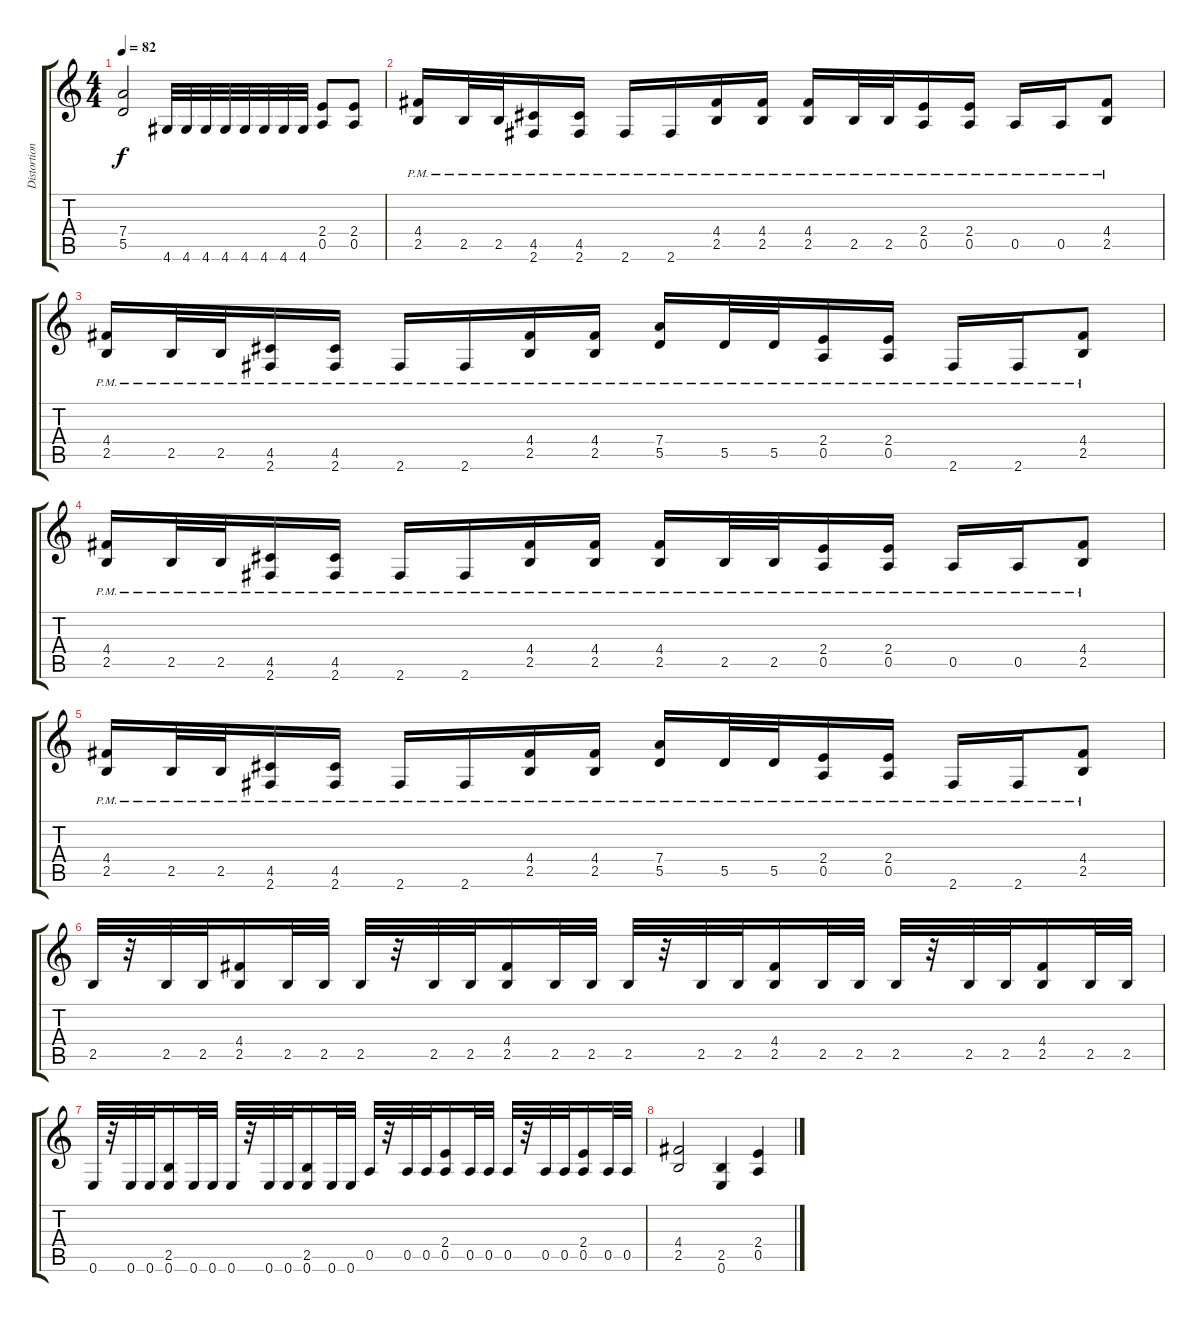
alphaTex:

\track ("Distortion Rhythm" "Distortion") {instrument distortionguitar}
\staff {score tabs}
\tuning (E4 B3 G3 D3 A2 E2) {hide}
\ts (4 4)
\tempo 82
\clef g2
\ks c
(7.4 5.5).2{dy f} 4.6.32 4.6.32 4.6.32 4.6.32 4.6.32 4.6.32 4.6.32 4.6.32 (2.4 0.5).8 (2.4 0.5).8 |
(4.4{pm} 2.5{pm}).16 2.5{pm}.32 2.5{pm}.32 (4.5{pm} 2.6{pm}).16 (4.5{pm} 2.6{pm}).16 2.6{pm}.16 2.6{pm}.16 (4.4{pm} 2.5{pm}).16 (4.4{pm} 2.5{pm}).16 (4.4{pm} 2.5{pm}).16 2.5{pm}.32 2.5{pm}.32 (2.4{pm} 0.5{pm}).16 (2.4{pm} 0.5{pm}).16 0.5{pm}.16 0.5{pm}.16 (4.4{pm} 2.5{pm}).8 |
(4.4{pm} 2.5{pm}).16 2.5{pm}.32 2.5{pm}.32 (4.5{pm} 2.6{pm}).16 (4.5{pm} 2.6{pm}).16 2.6{pm}.16 2.6{pm}.16 (4.4{pm} 2.5{pm}).16 (4.4{pm} 2.5{pm}).16 (7.4{pm} 5.5{pm}).16 5.5{pm}.32 5.5{pm}.32 (2.4{pm} 0.5{pm}).16 (2.4{pm} 0.5{pm}).16 2.6{pm}.16 2.6{pm}.16 (4.4{pm} 2.5{pm}).8 |
(4.4{pm} 2.5{pm}).16 2.5{pm}.32 2.5{pm}.32 (4.5{pm} 2.6{pm}).16 (4.5{pm} 2.6{pm}).16 2.6{pm}.16 2.6{pm}.16 (4.4{pm} 2.5{pm}).16 (4.4{pm} 2.5{pm}).16 (4.4{pm} 2.5{pm}).16 2.5{pm}.32 2.5{pm}.32 (2.4{pm} 0.5{pm}).16 (2.4{pm} 0.5{pm}).16 0.5{pm}.16 0.5{pm}.16 (4.4{pm} 2.5{pm}).8 |
(4.4{pm} 2.5{pm}).16 2.5{pm}.32 2.5{pm}.32 (4.5{pm} 2.6{pm}).16 (4.5{pm} 2.6{pm}).16 2.6{pm}.16 2.6{pm}.16 (4.4{pm} 2.5{pm}).16 (4.4{pm} 2.5{pm}).16 (7.4{pm} 5.5{pm}).16 5.5{pm}.32 5.5{pm}.32 (2.4{pm} 0.5{pm}).16 (2.4{pm} 0.5{pm}).16 2.6{pm}.16 2.6{pm}.16 (4.4{pm} 2.5{pm}).8 |
2.5.32{volume 13} r.32 2.5.32 2.5.32 (4.4 2.5).16 2.5.32 2.5.32 2.5.32 r.32 2.5.32 2.5.32 (4.4 2.5).16 2.5.32 2.5.32 2.5.32 r.32 2.5.32 2.5.32 (4.4 2.5).16 2.5.32 2.5.32 2.5.32 r.32 2.5.32 2.5.32 (4.4 2.5).16 2.5.32 2.5.32 |
0.6.32 r.32 0.6.32 0.6.32 (2.5 0.6).16 0.6.32 0.6.32 0.6.32 r.32 0.6.32 0.6.32 (2.5 0.6).16 0.6.32 0.6.32 0.5.32 r.32 0.5.32 0.5.32 (2.4 0.5).16 0.5.32 0.5.32 0.5.32 r.32 0.5.32 0.5.32 (2.4 0.5).16 0.5.32 0.5.32 |
(4.4 2.5).2 (2.5 0.6).4 (2.4 0.5).4
